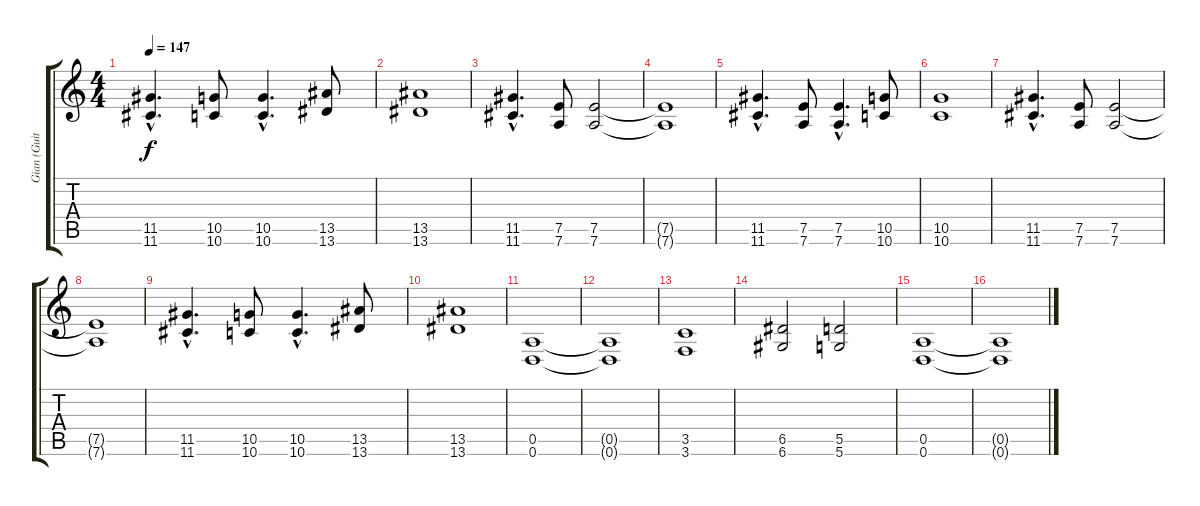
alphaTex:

\track ("Gian (Guitar)" "Gian (Guit") {instrument overdrivenguitar}
\staff {score tabs}
\tuning (E4 B3 G3 D3 A2 D2) {hide}
\ts (4 4)
\tempo 147
\clef g2
\ks c
(11.5{hac} 11.6{hac}).4{d dy f} (10.5 10.6).8 (10.5{hac} 10.6{hac}).4{d} (13.5 13.6).8 |
(13.5 13.6).1 |
(11.5{hac} 11.6{hac}).4{d} (7.5 7.6).8 (7.5 7.6).2 |
(7.5{t} 7.6{t}).1 |
(11.5{hac} 11.6{hac}).4{d} (7.5 7.6).8 (7.5{hac} 7.6{hac}).4{d} (10.5 10.6).8 |
(10.5 10.6).1 |
(11.5{hac} 11.6{hac}).4{d} (7.5 7.6).8 (7.5 7.6).2 |
(7.5{t} 7.6{t}).1 |
(11.5{hac} 11.6{hac}).4{d} (10.5 10.6).8 (10.5{hac} 10.6{hac}).4{d} (13.5 13.6).8 |
(13.5 13.6).1 |
(0.5 0.6).1 |
(0.5{t} 0.6{t}).1 |
(3.5 3.6).1 |
(6.5 6.6).2 (5.5 5.6).2 |
(0.5 0.6).1 |
(0.5{t} 0.6{t}).1
